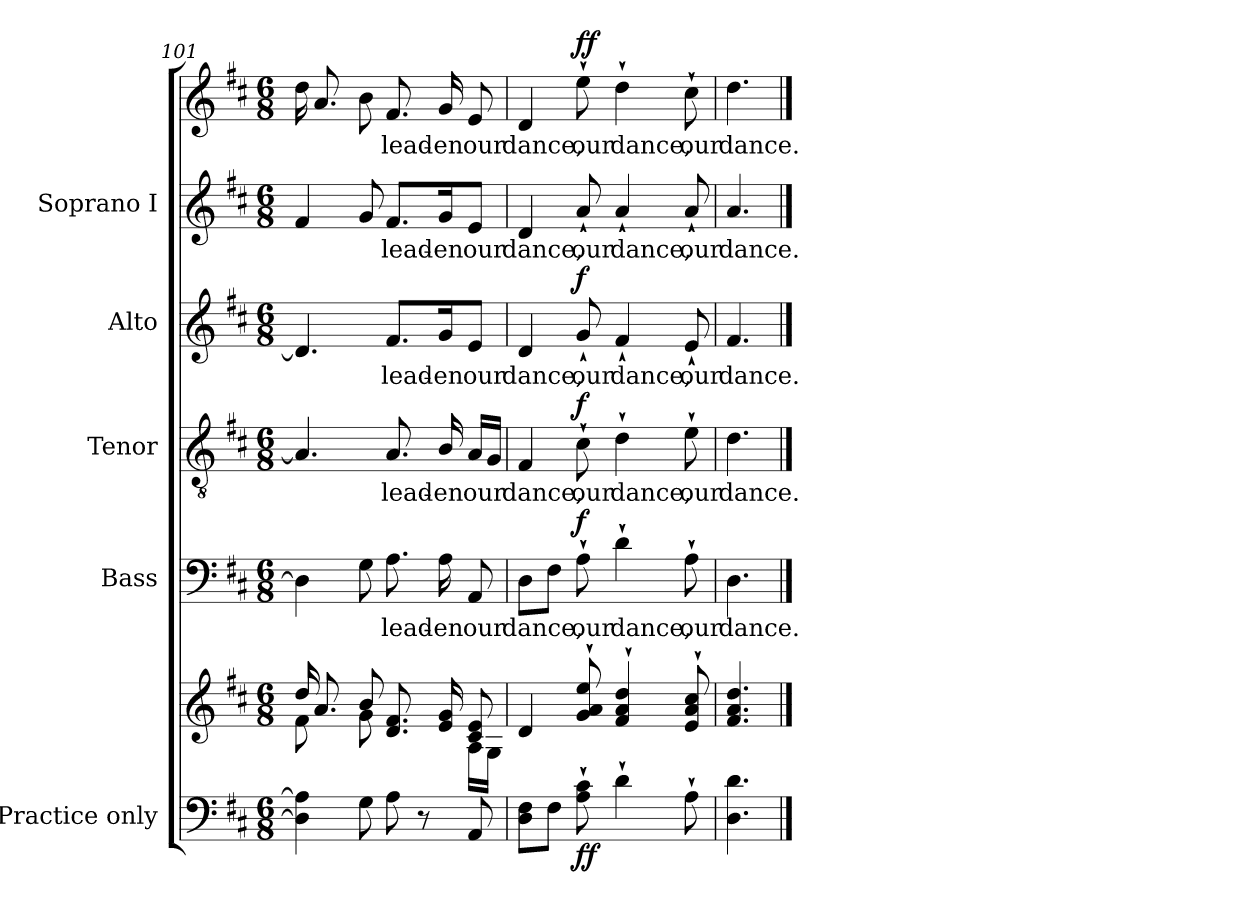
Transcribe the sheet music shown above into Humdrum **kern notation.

**kern	**kern	**dynam	**kern	**text	**dynam	**kern	**text	**dynam	**kern	**text	**dynam	**kern	**text	**kern	**text	**dynam
*part5	*part5	*part5	*part4	*part4	*part4	*part3	*part3	*part3	*part2	*part2	*part2	*part1	*part1	*part1	*part1	*part1
*staff7	*staff6	*staff6/7	*staff5	*staff5	*staff5	*staff4	*staff4	*staff4	*staff3	*staff3	*staff3	*staff2	*staff2	*staff1	*staff1	*staff1/2
*I"Practice only	*	*	*I"Bass	*	*	*I"Tenor	*	*	*I"Alto	*	*	*I"Soprano I	*	*	*	*
*	*	*	*I'B	*	*	*I'T	*	*	*I'A	*	*	*I'S	*	*	*	*
!!LO:LB:g=z
*clefF4	*clefG2	*	*clefF4	*	*	*clefGv2	*	*	*clefG2	*	*	*clefG2	*	*clefG2	*	*
*k[f#c#]	*k[f#c#]	*	*k[f#c#]	*	*	*k[f#c#]	*	*	*k[f#c#]	*	*	*k[f#c#]	*	*k[f#c#]	*	*
*D:	*D:	*	*D:	*	*	*D:	*	*	*D:	*	*	*D:	*	*D:	*	*
*M6/8	*M6/8	*	*M6/8	*	*	*M6/8	*	*	*M6/8	*	*	*M6/8	*	*M6/8	*	*
=101	=101	=101	=101	=101	=101	=101	=101	=101	=101	=101	=101	=101	=101	=101	=101	=101
*	*^	*	*	*	*	*	*	*	*	*	*	*	*	*	*	*
4D] 4A]	16dd/LL	8f#\	.	4D]	.	.	4.A]	.	.	4.d]	.	.	4f#	.	16ddLL	.	.
.	8.a/	.	.	.	.	.	.	.	.	.	.	.	.	.	8.a	.	.
.	.	8ryy	.	.	.	.	.	.	.	.	.	.	.	.	.	.	.
8G	8b/J	8g\	.	8G	.	.	.	.	.	.	.	.	8g	.	8bJ	.	.
!	!	!	!	!	!LO:LY:b	!	!	!LO:LY:b	!	!	!LO:LY:b	!	!	!LO:LY:b	!	!LO:LY:b	!
8A	8.d 8.f#L	4ryy	.	8.A	lead-	.	8.A	lead-	.	8.f#/L	lead-	.	8.f#/L	lead-	8.f#	lead-	.
8r	.	.	.	.	.	.	.	.	.	.	.	.	.	.	.	.	.
!	!	!	!	!	!LO:LY:b	!	!	!LO:LY:b	!	!	!LO:LY:b	!	!	!LO:LY:b	!	!LO:LY:b	!
.	16e 16gL	.	.	16A	-en	.	16B/	-en	.	16g/K	-en	.	16g/K	-en	16g	-en	.
!	!	!	!	!	!LO:LY:b	!	!	!LO:LY:b	!	!	!LO:LY:b	!	!	!LO:LY:b	!	!LO:LY:b	!
8AA	8c# 8eJ	16A\LL	.	8AA	our	.	16ALL	our	.	8e/J	our	.	8e/J	our	8e	our	.
.	.	16G\JJ	.	.	.	.	16GJJ	.	.	.	.	.	.	.	.	.	.
=102	=102	=102	=102	=102	=102	=102	=102	=102	=102	=102	=102	=102	=102	=102	=102	=102	=102
!	!	!	!	!	!LO:LY:b	!	!	!LO:LY:b	!	!	!LO:LY:b	!	!	!LO:LY:b	!	!LO:LY:b	!
8D 8F#L	4d	2.ryy	.	8DL	dance,	.	4F#	dance,	.	4d	dance,	.	4d	dance,	4d	dance,	.
8F#J	.	.	.	8F#J	.	.	.	.	.	.	.	.	.	.	.	.	.
!	!	!	!LO:DY:b=2	!	!LO:LY:b	!	!	!LO:LY:b	!	!	!LO:LY:b	!	!	!LO:LY:b	!	!LO:LY:b	!
!	!	!	!LO:DY:n=1:b	!	!	!LO:DY:b	!	!	!LO:DY:b	!	!	!LO:DY:b	!	!	!	!	!LO:DY:b=2
!	!	!	!	!	!	!	!	!	!	!	!	!	!	!	!	!	!LO:DY:n=1:b
8A` 8c#`	8g` 8a` 8ee`	.	f f	8A`	our	f	8c#`	our	f	8g`	our	f	8a`	our	8ee`	our	f f
!	!	!	!	!	!LO:LY:b	!	!	!LO:LY:b	!	!	!LO:LY:b	!	!	!LO:LY:b	!	!LO:LY:b	!
4d`	4f#` 4a` 4dd`	.	.	4d`	dance,	.	4d`	dance,	.	4f#`	dance,	.	4a`	dance,	4dd`	dance,	.
!	!	!	!	!	!LO:LY:b	!	!	!LO:LY:b	!	!	!LO:LY:b	!	!	!LO:LY:b	!	!LO:LY:b	!
8A`	8e` 8a` 8cc#`	.	.	8A`	our	.	8e`	our	.	8e`	our	.	8a`	our	8cc#`	our	.
=103	=103	=103	=103	=103	=103	=103	=103	=103	=103	=103	=103	=103	=103	=103	=103	=103	=103
!	!	!	!	!	!LO:LY:b	!	!	!LO:LY:b	!	!	!LO:LY:b	!	!	!LO:LY:b	!	!LO:LY:b	!
4.D 4.d	4.f# 4.a 4.dd	4.ryy	.	4.D	dance.	.	4.d	dance.	.	4.f#	dance.	.	4.a	dance.	4.dd	dance.	.
*	*v	*v	*	*	*	*	*	*	*	*	*	*	*	*	*	*	*
==	==	==	==	==	==	==	==	==	==	==	==	==	==	==	==	==
*-	*-	*-	*-	*-	*-	*-	*-	*-	*-	*-	*-	*-	*-	*-	*-	*-
